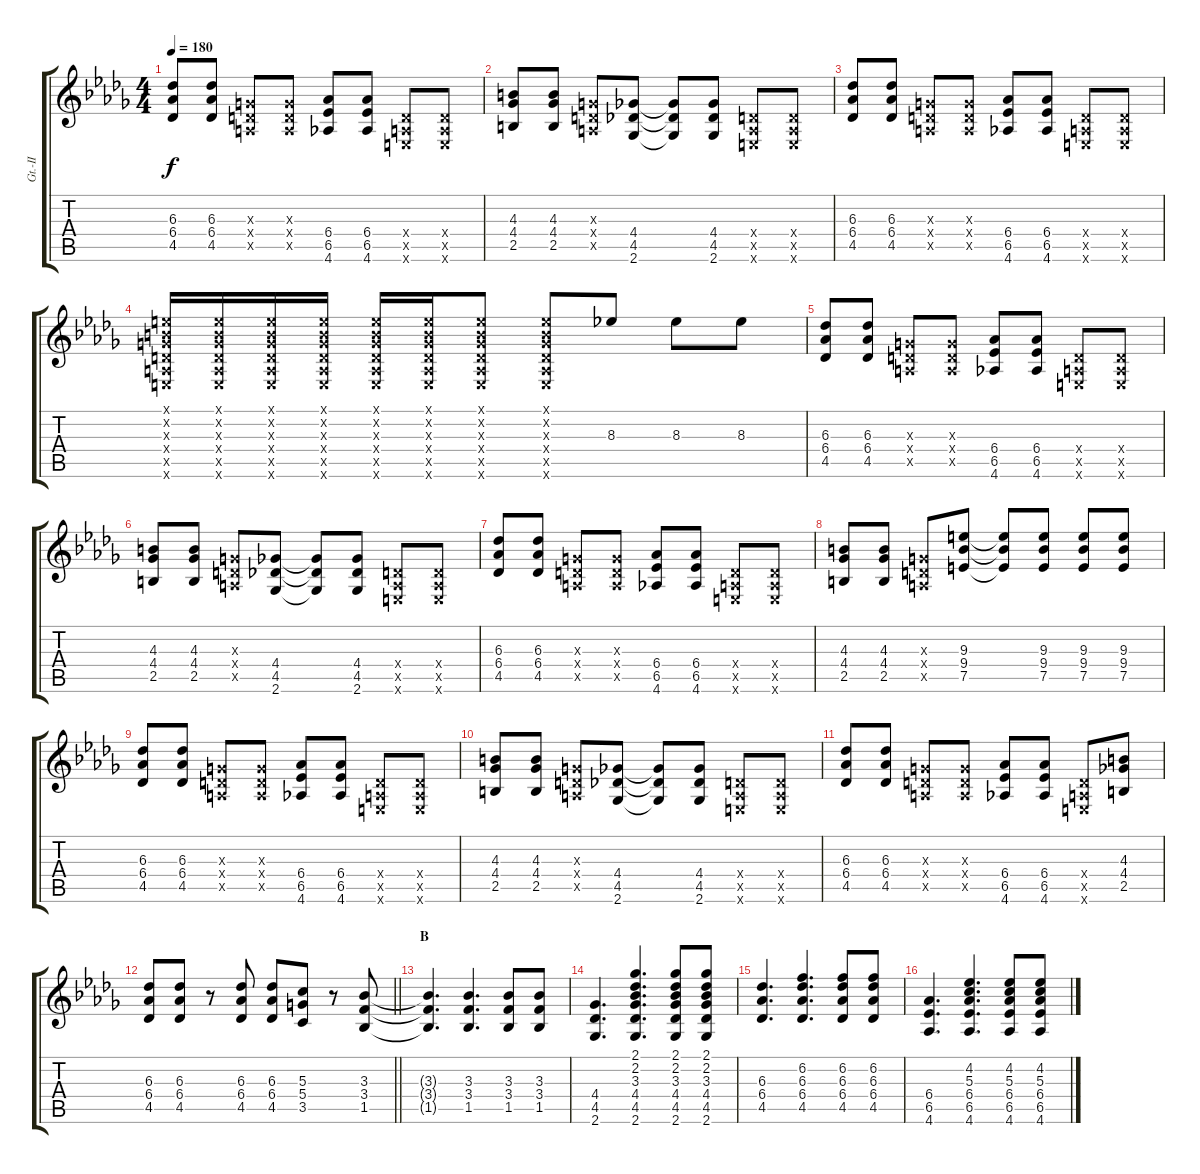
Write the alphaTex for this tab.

\track ("Gt.-II" "Gt.-II") {instrument overdrivenguitar}
\staff {score tabs}
\tuning (E4 B3 G3 D3 A2 E2) {hide}
\ts (4 4)
\tempo 180
\clef g2
\ks db
(6.3 6.4 4.5).8{dy f} (6.3 6.4 4.5).8 (0.3{x} 0.4{x} 0.5{x}).8 (0.3{x} 0.4{x} 0.5{x}).8 (6.4 6.5 4.6).8 (6.4 6.5 4.6).8 (0.4{x} 0.5{x} 0.6{x}).8 (0.4{x} 0.5{x} 0.6{x}).8 |
(4.3 4.4 2.5).8 (4.3 4.4 2.5).8 (0.3{x} 0.4{x} 0.5{x}).8 (4.4 4.5 2.6).8 (4.4{t} 4.5{t} 2.6{t}).8 (4.4 4.5 2.6).8 (0.4{x} 0.5{x} 0.6{x}).8 (0.4{x} 0.5{x} 0.6{x}).8 |
(6.3 6.4 4.5).8 (6.3 6.4 4.5).8 (0.3{x} 0.4{x} 0.5{x}).8 (0.3{x} 0.4{x} 0.5{x}).8 (6.4 6.5 4.6).8 (6.4 6.5 4.6).8 (0.4{x} 0.5{x} 0.6{x}).8 (0.4{x} 0.5{x} 0.6{x}).8 |
(0.1{x} 0.2{x} 0.3{x} 0.4{x} 0.5{x} 0.6{x}).16 (0.1{x} 0.2{x} 0.3{x} 0.4{x} 0.5{x} 0.6{x}).16 (0.1{x} 0.2{x} 0.3{x} 0.4{x} 0.5{x} 0.6{x}).16 (0.1{x} 0.2{x} 0.3{x} 0.4{x} 0.5{x} 0.6{x}).16 (0.1{x} 0.2{x} 0.3{x} 0.4{x} 0.5{x} 0.6{x}).16 (0.1{x} 0.2{x} 0.3{x} 0.4{x} 0.5{x} 0.6{x}).16 (0.1{x} 0.2{x} 0.3{x} 0.4{x} 0.5{x} 0.6{x}).8 (0.1{x} 0.2{x} 0.3{x} 0.4{x} 0.5{x} 0.6{x}).8 8.3.8 8.3.8 8.3.8 |
(6.3 6.4 4.5).8 (6.3 6.4 4.5).8 (0.3{x} 0.4{x} 0.5{x}).8 (0.3{x} 0.4{x} 0.5{x}).8 (6.4 6.5 4.6).8 (6.4 6.5 4.6).8 (0.4{x} 0.5{x} 0.6{x}).8 (0.4{x} 0.5{x} 0.6{x}).8 |
(4.3 4.4 2.5).8 (4.3 4.4 2.5).8 (0.3{x} 0.4{x} 0.5{x}).8 (4.4 4.5 2.6).8 (4.4{t} 4.5{t} 2.6{t}).8 (4.4 4.5 2.6).8 (0.4{x} 0.5{x} 0.6{x}).8 (0.4{x} 0.5{x} 0.6{x}).8 |
(6.3 6.4 4.5).8 (6.3 6.4 4.5).8 (0.3{x} 0.4{x} 0.5{x}).8 (0.3{x} 0.4{x} 0.5{x}).8 (6.4 6.5 4.6).8 (6.4 6.5 4.6).8 (0.4{x} 0.5{x} 0.6{x}).8 (0.4{x} 0.5{x} 0.6{x}).8 |
(4.3 4.4 2.5).8 (4.3 4.4 2.5).8 (0.3{x} 0.4{x} 0.5{x}).8 (9.3 9.4 7.5).8 (9.3{t} 9.4{t} 7.5{t}).8 (9.3 9.4 7.5).8 (9.3 9.4 7.5).8 (9.3 9.4 7.5).8 |
(6.3 6.4 4.5).8 (6.3 6.4 4.5).8 (0.3{x} 0.4{x} 0.5{x}).8 (0.3{x} 0.4{x} 0.5{x}).8 (6.4 6.5 4.6).8 (6.4 6.5 4.6).8 (0.4{x} 0.5{x} 0.6{x}).8 (0.4{x} 0.5{x} 0.6{x}).8 |
(4.3 4.4 2.5).8 (4.3 4.4 2.5).8 (0.3{x} 0.4{x} 0.5{x}).8 (4.4 4.5 2.6).8 (4.4{t} 4.5{t} 2.6{t}).8 (4.4 4.5 2.6).8 (0.4{x} 0.5{x} 0.6{x}).8 (0.4{x} 0.5{x} 0.6{x}).8 |
(6.3 6.4 4.5).8 (6.3 6.4 4.5).8 (0.3{x} 0.4{x} 0.5{x}).8 (0.3{x} 0.4{x} 0.5{x}).8 (6.4 6.5 4.6).8 (6.4 6.5 4.6).8 (0.4{x} 0.5{x} 0.6{x}).8 (4.3 4.4 2.5).8 |
\barLineRight lightlight
(6.3 6.4 4.5).8 (6.3 6.4 4.5).8 r.8 (6.3 6.4 4.5).8 (6.3 6.4 4.5).8 (5.3 5.4 3.5).8 r.8 (3.3 3.4 1.5).8 |
\section ("" "B")
(3.3{t} 3.4{t} 1.5{t}).4{d} (3.3 3.4 1.5).4{d} (3.3 3.4 1.5).8 (3.3 3.4 1.5).8 |
(4.4 4.5 2.6).4{d} (2.1 2.2 3.3 4.4 4.5 2.6).4{d} (2.1 2.2 3.3 4.4 4.5 2.6).8 (2.1 2.2 3.3 4.4 4.5 2.6).8 |
(6.3 6.4 4.5).4{d} (6.2 6.3 6.4 4.5).4{d} (6.2 6.3 6.4 4.5).8 (6.2 6.3 6.4 4.5).8 |
(6.4 6.5 4.6).4{d} (4.2 5.3 6.4 6.5 4.6).4{d} (4.2 5.3 6.4 6.5 4.6).8 (4.2 5.3 6.4 6.5 4.6).8
